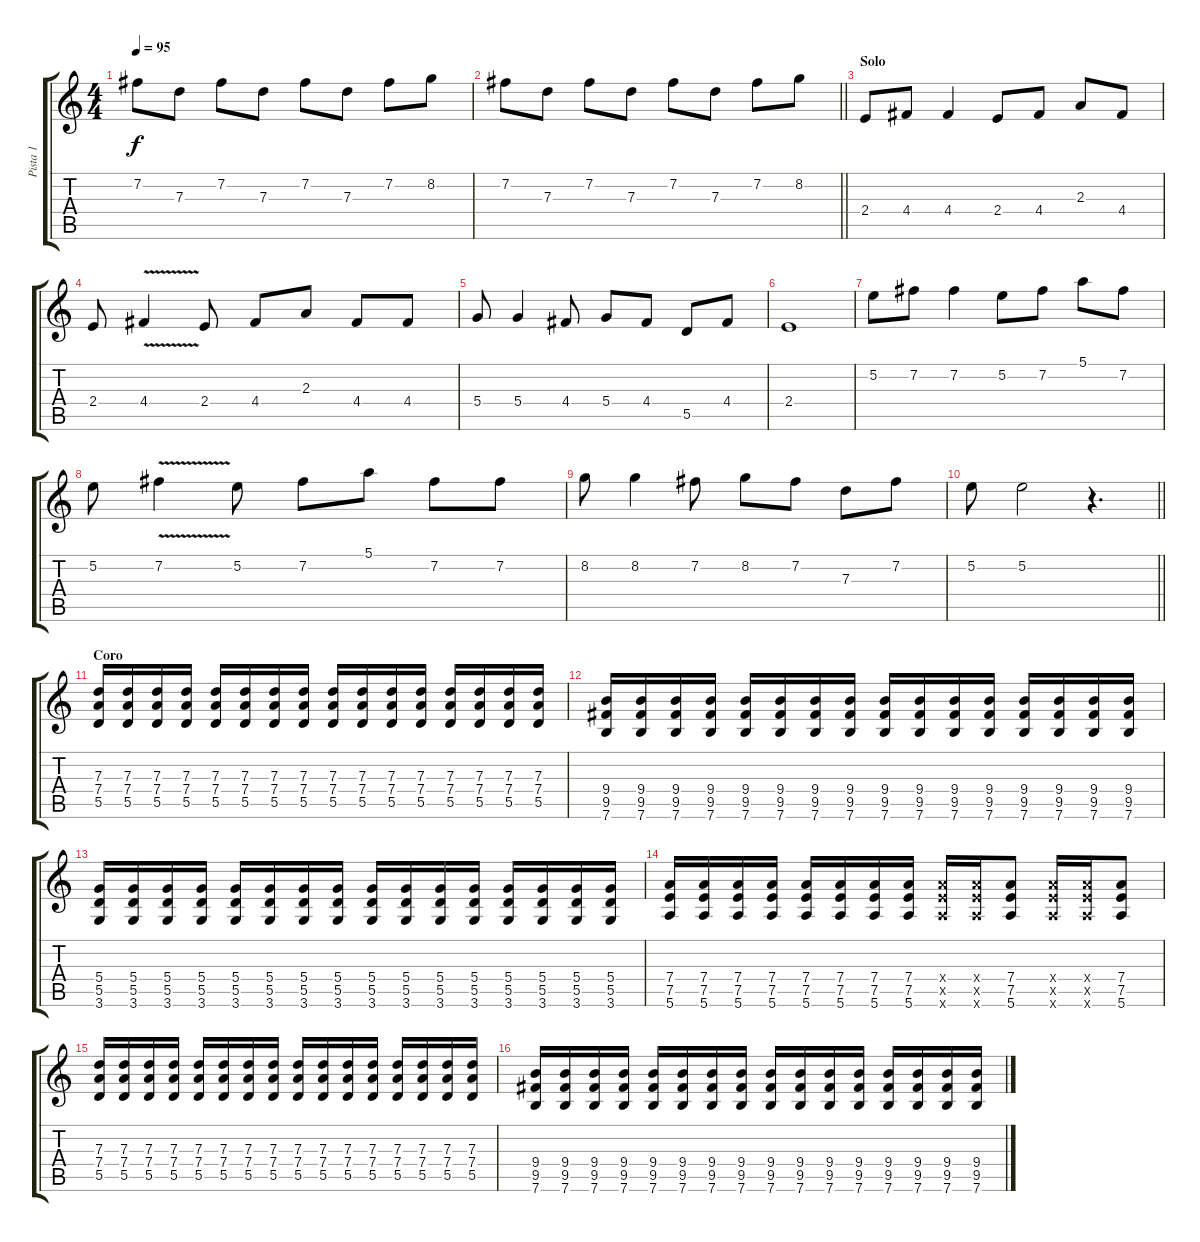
\track ("Pista 1" "Pista 1") {instrument distortionguitar}
\staff {score tabs}
\tuning (E4 B3 G3 D3 A2 E2) {hide}
\ts (4 4)
\tempo 95
\clef g2
\ks c
7.2.8{dy f} 7.3.8 7.2.8 7.3.8 7.2.8 7.3.8 7.2.8 8.2.8 |
\barLineRight lightlight
7.2.8 7.3.8 7.2.8 7.3.8 7.2.8 7.3.8 7.2.8 8.2.8 |
\section ("" "Solo")
2.4.8{volume 16 instrument distortionguitar} 4.4.8 4.4.4 2.4.8 4.4.8 2.3.8 4.4.8 |
2.4.8 4.4{v}.4 2.4.8 4.4.8 2.3.8 4.4.8 4.4.8 |
5.4.8 5.4.4 4.4.8 5.4.8 4.4.8 5.5.8 4.4.8 |
2.4.1 |
5.2.8 7.2.8 7.2.4 5.2.8 7.2.8 5.1.8 7.2.8 |
5.2.8 7.2{v}.4 5.2.8 7.2.8 5.1.8 7.2.8 7.2.8 |
8.2.8 8.2.4 7.2.8 8.2.8 7.2.8 7.3.8 7.2.8 |
\barLineRight lightlight
5.2.8 5.2.2 r.4{d} |
\section ("" "Coro")
(7.3 7.4 5.5).16 (7.3 7.4 5.5).16 (7.3 7.4 5.5).16 (7.3 7.4 5.5).16 (7.3 7.4 5.5).16 (7.3 7.4 5.5).16 (7.3 7.4 5.5).16 (7.3 7.4 5.5).16 (7.3 7.4 5.5).16 (7.3 7.4 5.5).16 (7.3 7.4 5.5).16 (7.3 7.4 5.5).16 (7.3 7.4 5.5).16 (7.3 7.4 5.5).16 (7.3 7.4 5.5).16 (7.3 7.4 5.5).16 |
(9.4 9.5 7.6).16 (9.4 9.5 7.6).16 (9.4 9.5 7.6).16 (9.4 9.5 7.6).16 (9.4 9.5 7.6).16 (9.4 9.5 7.6).16 (9.4 9.5 7.6).16 (9.4 9.5 7.6).16 (9.4 9.5 7.6).16 (9.4 9.5 7.6).16 (9.4 9.5 7.6).16 (9.4 9.5 7.6).16 (9.4 9.5 7.6).16 (9.4 9.5 7.6).16 (9.4 9.5 7.6).16 (9.4 9.5 7.6).16 |
(5.4 5.5 3.6).16 (5.4 5.5 3.6).16 (5.4 5.5 3.6).16 (5.4 5.5 3.6).16 (5.4 5.5 3.6).16 (5.4 5.5 3.6).16 (5.4 5.5 3.6).16 (5.4 5.5 3.6).16 (5.4 5.5 3.6).16 (5.4 5.5 3.6).16 (5.4 5.5 3.6).16 (5.4 5.5 3.6).16 (5.4 5.5 3.6).16 (5.4 5.5 3.6).16 (5.4 5.5 3.6).16 (5.4 5.5 3.6).16 |
(7.4 7.5 5.6).16 (7.4 7.5 5.6).16 (7.4 7.5 5.6).16 (7.4 7.5 5.6).16 (7.4 7.5 5.6).16 (7.4 7.5 5.6).16 (7.4 7.5 5.6).16 (7.4 7.5 5.6).16 (7.4{x} 7.5{x} 5.6{x}).16 (7.4{x} 7.5{x} 5.6{x}).16 (7.4 7.5 5.6).8 (7.4{x} 7.5{x} 5.6{x}).16 (7.4{x} 7.5{x} 5.6{x}).16 (7.4 7.5 5.6).8 |
(7.3 7.4 5.5).16 (7.3 7.4 5.5).16 (7.3 7.4 5.5).16 (7.3 7.4 5.5).16 (7.3 7.4 5.5).16 (7.3 7.4 5.5).16 (7.3 7.4 5.5).16 (7.3 7.4 5.5).16 (7.3 7.4 5.5).16 (7.3 7.4 5.5).16 (7.3 7.4 5.5).16 (7.3 7.4 5.5).16 (7.3 7.4 5.5).16 (7.3 7.4 5.5).16 (7.3 7.4 5.5).16 (7.3 7.4 5.5).16 |
(9.4 9.5 7.6).16 (9.4 9.5 7.6).16 (9.4 9.5 7.6).16 (9.4 9.5 7.6).16 (9.4 9.5 7.6).16 (9.4 9.5 7.6).16 (9.4 9.5 7.6).16 (9.4 9.5 7.6).16 (9.4 9.5 7.6).16 (9.4 9.5 7.6).16 (9.4 9.5 7.6).16 (9.4 9.5 7.6).16 (9.4 9.5 7.6).16 (9.4 9.5 7.6).16 (9.4 9.5 7.6).16 (9.4 9.5 7.6).16
